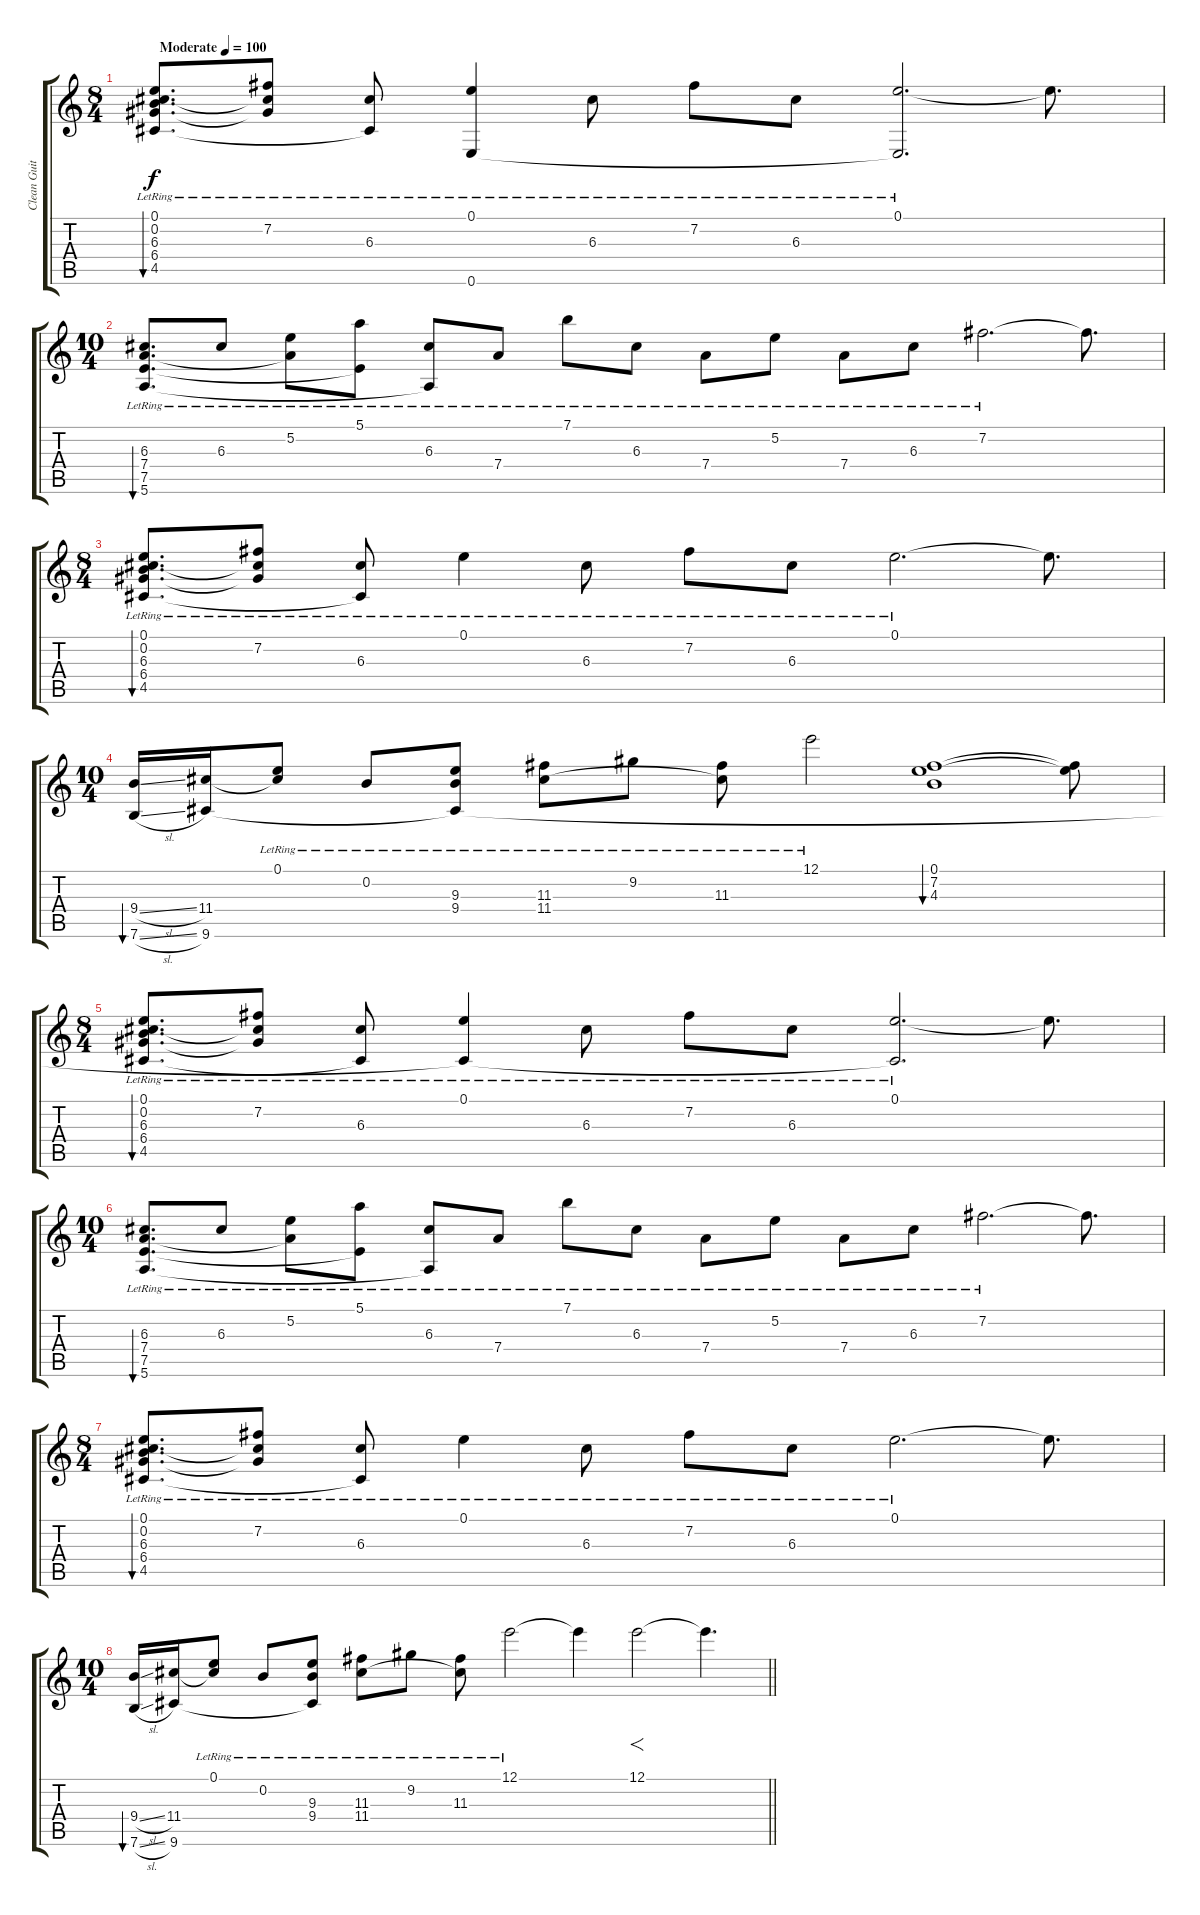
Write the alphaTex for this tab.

\track ("Clean Guitar" "Clean Guit") {instrument electricguitarclean}
\staff {score tabs}
\tuning (E4 B3 G3 D3 A2 E2) {hide}
\ts (8 4)
\tempo (100 "Moderate")
\clef g2
\ks c
(0.1{lr} 0.2{lr} 6.3{lr} 6.4{lr} 4.5{lr}).8{d bu 240 dy f instrument electricguitarclean} (7.2{lr} 6.3{t} 6.4{t}).8 (6.3{lr} 4.5{t}).8 (0.1{lr} 0.6).4 6.3{lr}.8 7.2{lr}.8 6.3{lr}.8 (0.1{lr} 0.6{t}).2{d} 0.1{t}.8{d} |
\ts (10 4)
(6.3{lr} 7.4{lr} 7.5{lr} 5.6{lr}).8{d bu 480} 6.3{lr}.8 (5.2{lr} 7.4{t}).8 (5.1{lr} 7.5{t}).8 (6.3{lr} 5.6{t}).8 7.4{lr}.8 7.1{lr}.8 6.3{lr}.8 7.4{lr}.8 5.2{lr}.8 7.4{lr}.8 6.3{lr}.8 7.2{lr}.2{d} 7.2{t}.8{d} |
\ts (8 4)
(0.1{lr} 0.2{lr} 6.3{lr} 6.4{lr} 4.5{lr}).8{d bu 240} (7.2{lr} 6.3{t} 6.4{t}).8 (6.3{lr} 4.5{t}).8 0.1{lr}.4 6.3{lr}.8 7.2{lr}.8 6.3{lr}.8 0.1{lr}.2{d} 0.1{t}.8{d} |
\ts (10 4)
(9.4{sl} 7.6{sl}).16{bu 480} (11.4 9.6).16 (0.1{lr} 11.4{t}).8 0.2{lr}.8 (9.3{lr} 9.4 9.6{t}).8 (11.3{lr} 11.4).8 9.2{lr}.8 (11.3{lr} 11.4{t}).8 12.1{lr}.2 (0.1 7.2 4.3).1{bu 240} (0.1{t} 7.2{t}).8 |
\ts (8 4)
(0.1{lr} 0.2{lr} 6.3{lr} 6.4{lr} 4.5{lr}).8{d bu 240} (7.2{lr} 6.3{t} 6.4{t}).8 (6.3{lr} 4.5{t}).8 (0.1{lr} 9.6{t}).4 6.3{lr}.8 7.2{lr}.8 6.3{lr}.8 (0.1{lr} 9.6{t}).2{d} 0.1{t}.8{d} |
\ts (10 4)
(6.3{lr} 7.4{lr} 7.5{lr} 5.6{lr}).8{d bu 480} 6.3{lr}.8 (5.2{lr} 7.4{t}).8 (5.1{lr} 7.5{t}).8 (6.3{lr} 5.6{t}).8 7.4{lr}.8 7.1{lr}.8 6.3{lr}.8 7.4{lr}.8 5.2{lr}.8 7.4{lr}.8 6.3{lr}.8 7.2{lr}.2{d} 7.2{t}.8{d} |
\ts (8 4)
(0.1{lr} 0.2{lr} 6.3{lr} 6.4{lr} 4.5{lr}).8{d bu 240} (7.2{lr} 6.3{t} 6.4{t}).8 (6.3{lr} 4.5{t}).8 0.1{lr}.4 6.3{lr}.8 7.2{lr}.8 6.3{lr}.8 0.1{lr}.2{d} 0.1{t}.8{d} |
\ts (10 4)
\barLineRight lightlight
(9.4{sl} 7.6{sl}).16{bu 480} (11.4 9.6).16 (0.1{lr} 11.4{t}).8 0.2{lr}.8 (9.3{lr} 9.4 9.6{t}).8 (11.3{lr} 11.4).8 9.2{lr}.8 (11.3{lr} 11.4{t}).8 12.1{lr}.2 12.1{t}.4 12.1.2{f instrument overdrivenguitar} 12.1{t}.4{d}
